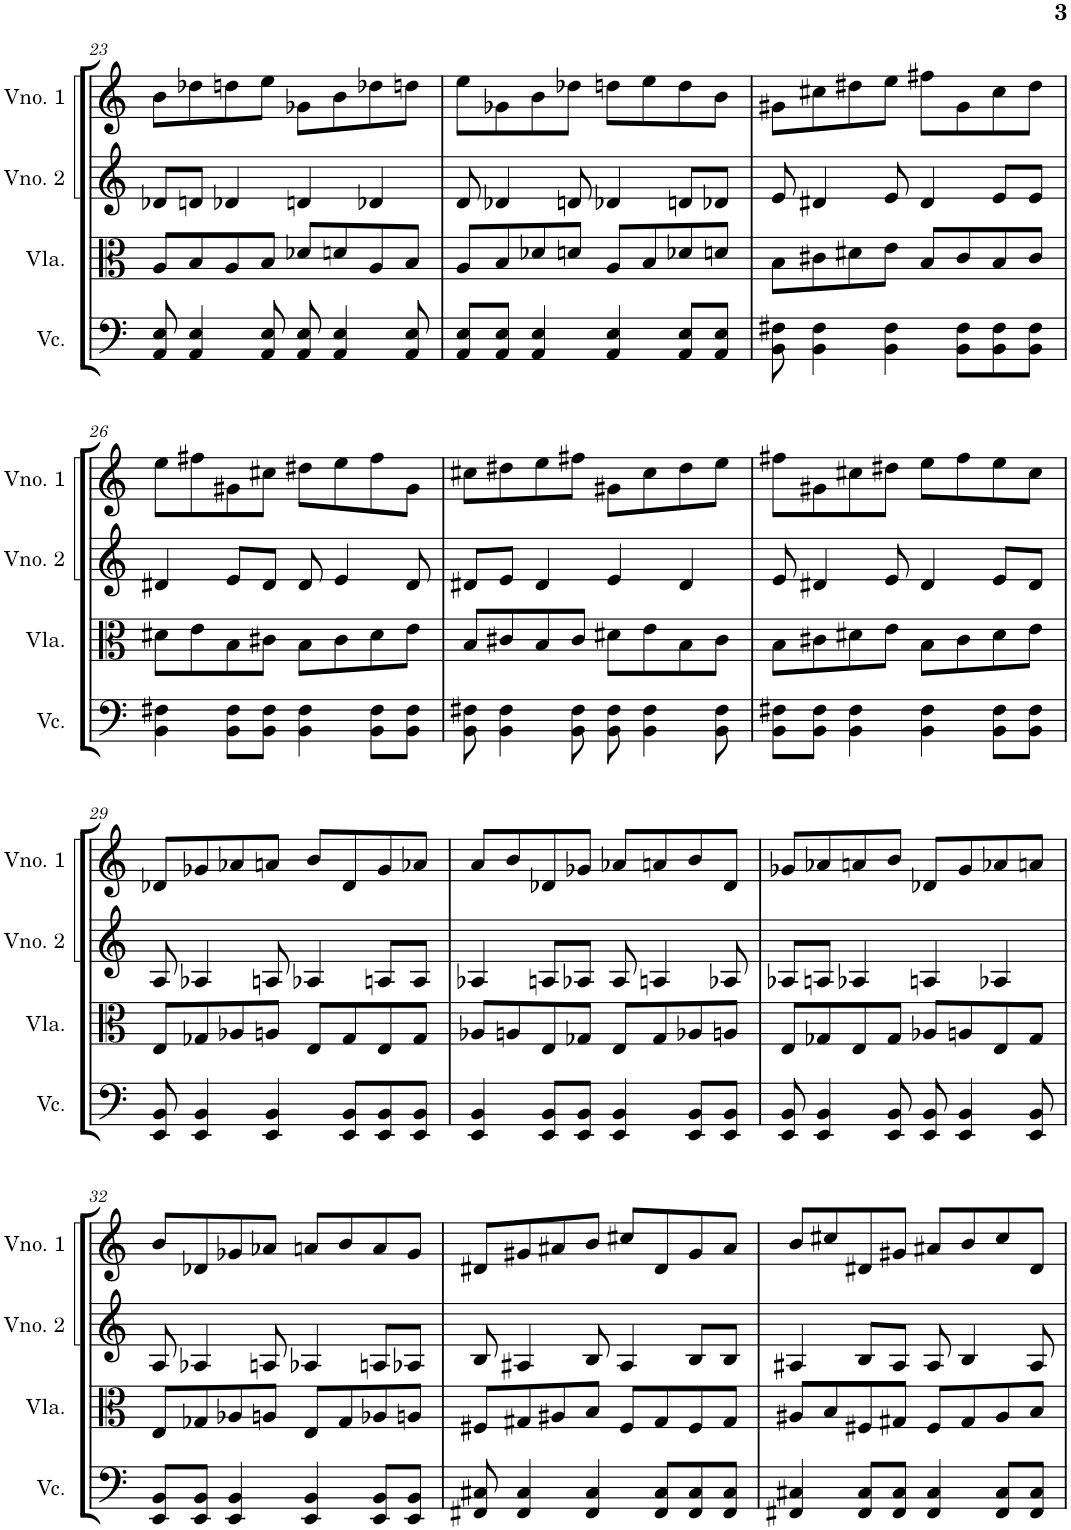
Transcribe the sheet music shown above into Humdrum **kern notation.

**kern	**kern	**kern	**kern
*part4	*part3	*part2	*part1
*staff4	*staff3	*staff2	*staff1
*I"Violoncelo	*I"Viola	*I"Violino 2	*I"Violino 1
*I'Vc.	*I'Vla.	*I'Vno. 2	*I'Vno. 1
!!LO:PB:g=z
*clefF4	*clefC3	*clefG2	*clefG2
*k[]	*k[]	*k[]	*k[]
*M4/4	*M4/4	*M4/4	*M4/4
=23	=23	=23	=23
8AA/ 8E/	8A/L	8d-X/L	8b\L
4AA/ 4E/	8B/	8dn/J	8dd-X\
.	8A/	4d-X/	8ddn\
8AA/ 8E/	8B/J	.	8ee\J
8AA/ 8E/	8d-X/L	4dn/	8g-X\L
4AA/ 4E/	8dn/	.	8b\
.	8A/	4d-X/	8dd-X\
8AA/ 8E/	8B/J	.	8ddn\J
=24	=24	=24	=24
8AA/ 8E/L	8A/L	8d/	8ee\L
8AA/ 8E/J	8B/	4d-X/	8g-X\
4AA/ 4E/	8d-X/	.	8b\
.	8dn/J	8dn/	8dd-X\J
4AA/ 4E/	8A/L	4d-X/	8ddn\L
.	8B/	.	8ee\
8AA/ 8E/L	8d-X/	8dn/L	8dd\
8AA/ 8E/J	8dn/J	8d-X/J	8b\J
=25	=25	=25	=25
8BB\ 8F#X\	8B\L	8e/	8g#X\L
4BB\ 4F#\	8c#X\	4d#X/	8cc#X\
.	8d#X\	.	8dd#X\
4BB\ 4F#\	8e\J	8e/	8ee\J
.	8B/L	4d#/	8ff#X\L
8BB\ 8F#\L	8c#/	.	8g#\
8BB\ 8F#\	8B/	8e/L	8cc#\
8BB\ 8F#\J	8c#/J	8e/J	8dd#\J
!!LO:LB:g=z
=26	=26	=26	=26
4BB\ 4F#X\	8d#X\L	4d#X/	8ee\L
.	8e\	.	8ff#X\
8BB\ 8F#\L	8B\	8e/L	8g#X\
8BB\ 8F#\J	8c#X\J	8d#/J	8cc#X\J
4BB\ 4F#\	8B\L	8d#/	8dd#X\L
.	8c#\	4e/	8ee\
8BB\ 8F#\L	8d#\	.	8ff#\
8BB\ 8F#\J	8e\J	8d#/	8g#\J
=27	=27	=27	=27
8BB\ 8F#X\	8B/L	8d#X/L	8cc#X\L
4BB\ 4F#\	8c#X/	8e/J	8dd#X\
.	8B/	4d#/	8ee\
8BB\ 8F#\	8c#/J	.	8ff#X\J
8BB\ 8F#\	8d#X\L	4e/	8g#X\L
4BB\ 4F#\	8e\	.	8cc#\
.	8B\	4d#/	8dd#\
8BB\ 8F#\	8c#\J	.	8ee\J
=28	=28	=28	=28
8BB\ 8F#X\L	8B\L	8e/	8ff#X\L
8BB\ 8F#\J	8c#X\	4d#X/	8g#X\
4BB\ 4F#\	8d#X\	.	8cc#X\
.	8e\J	8e/	8dd#X\J
4BB\ 4F#\	8B\L	4d#/	8ee\L
.	8c#\	.	8ff#\
8BB\ 8F#\L	8d#\	8e/L	8ee\
8BB\ 8F#\J	8e\J	8d#/J	8cc#\J
!!LO:LB:g=z
=29	=29	=29	=29
8EE/ 8BB/	8E/L	8A/	8d-X/L
4EE/ 4BB/	8G-X/	4A-X/	8g-X/
.	8A-X/	.	8a-X/
4EE/ 4BB/	8An/J	8An/	8an/J
.	8E/L	4A-X/	8b/L
8EE/ 8BB/L	8G-/	.	8d-/
8EE/ 8BB/	8E/	8An/L	8g-/
8EE/ 8BB/J	8G-/J	8A/J	8a-X/J
=30	=30	=30	=30
4EE/ 4BB/	8A-X/L	4A-X/	8a/L
.	8An/	.	8b/
8EE/ 8BB/L	8E/	8An/L	8d-X/
8EE/ 8BB/J	8G-X/J	8A-X/J	8g-X/J
4EE/ 4BB/	8E/L	8A-/	8a-X/L
.	8G-/	4An/	8an/
8EE/ 8BB/L	8A-X/	.	8b/
8EE/ 8BB/J	8An/J	8A-X/	8d-/J
=31	=31	=31	=31
8EE/ 8BB/	8E/L	8A-X/L	8g-X/L
4EE/ 4BB/	8G-X/	8An/J	8a-X/
.	8E/	4A-X/	8an/
8EE/ 8BB/	8G-/J	.	8b/J
8EE/ 8BB/	8A-X/L	4An/	8d-X/L
4EE/ 4BB/	8An/	.	8g-/
.	8E/	4A-X/	8a-X/
8EE/ 8BB/	8G-/J	.	8an/J
!!LO:LB:g=z
=32	=32	=32	=32
8EE/ 8BB/L	8E/L	8A/	8b/L
8EE/ 8BB/J	8G-X/	4A-X/	8d-X/
4EE/ 4BB/	8A-X/	.	8g-X/
.	8An/J	8An/	8a-X/J
4EE/ 4BB/	8E/L	4A-X/	8an/L
.	8G-/	.	8b/
8EE/ 8BB/L	8A-X/	8An/L	8a/
8EE/ 8BB/J	8An/J	8A-X/J	8g-/J
=33	=33	=33	=33
8FF#X/ 8C#X/	8F#X/L	8B/	8d#X/L
4FF#/ 4C#/	8G#X/	4A#X/	8g#X/
.	8A#X/	.	8a#X/
4FF#/ 4C#/	8B/J	8B/	8b/J
.	8F#/L	4A#/	8cc#X/L
8FF#/ 8C#/L	8G#/	.	8d#/
8FF#/ 8C#/	8F#/	8B/L	8g#/
8FF#/ 8C#/J	8G#/J	8B/J	8a#/J
=34	=34	=34	=34
4FF#X/ 4C#X/	8A#X/L	4A#X/	8b/L
.	8B/	.	8cc#X/
8FF#/ 8C#/L	8F#X/	8B/L	8d#X/
8FF#/ 8C#/J	8G#X/J	8A#/J	8g#X/J
4FF#/ 4C#/	8F#/L	8A#/	8a#X/L
.	8G#/	4B/	8b/
8FF#/ 8C#/L	8A#/	.	8cc#/
8FF#/ 8C#/J	8B/J	8A#/	8d#/J
=	=	=	=
*-	*-	*-	*-
